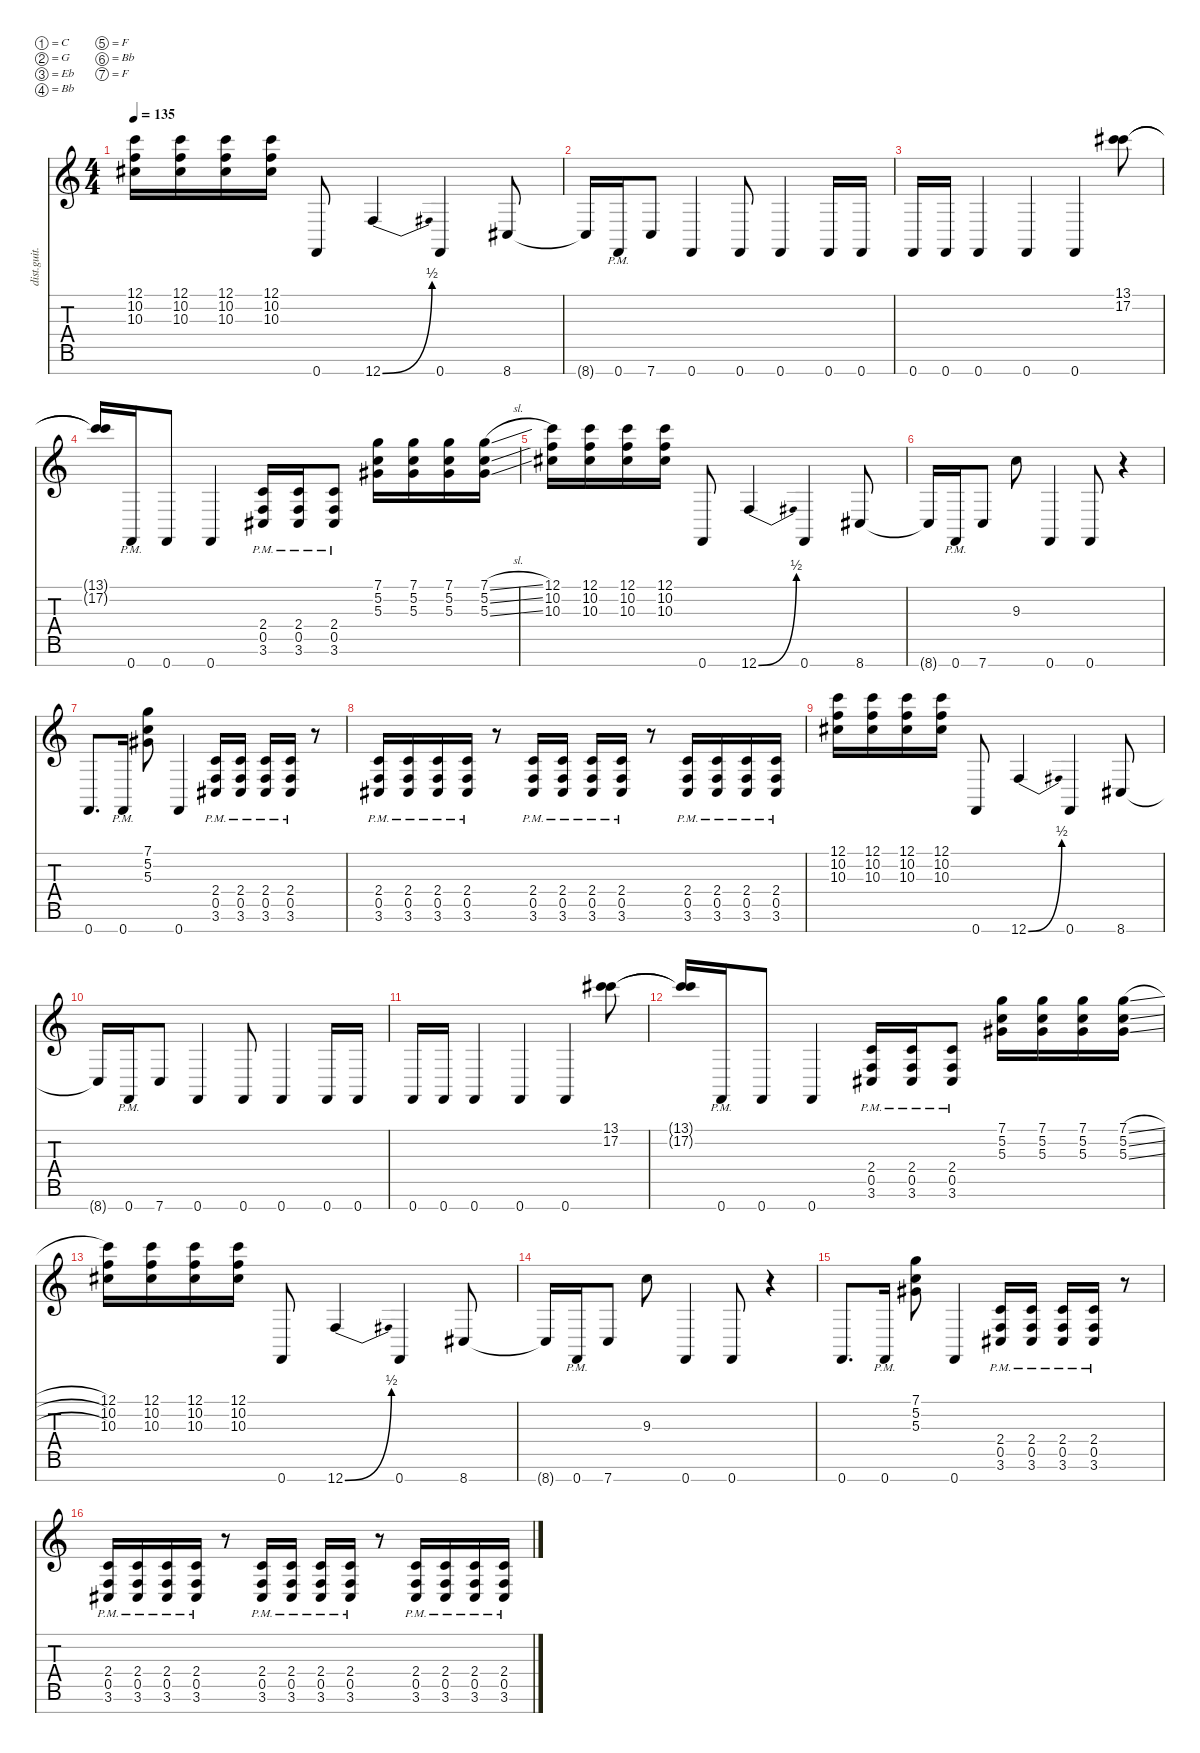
\defaultSystemsLayout 4
\hideDynamics
\bracketExtendMode nobrackets
\track ("Rhythm " "dist.guit.") {instrument distortionguitar}
\staff {score tabs}
\tuning (C4 G3 Eb3 Bb2 F2 Bb1 F1)
\ts (4 4)
\tempo 135
\clef g2
\ks c
(10.3{acc #} 12.1 10.2).16{dy mf} (10.3{acc #} 12.1 10.2).16 (10.3{acc #} 12.1 10.2).16 (10.3{acc #} 12.1 10.2).16 0.7.8 12.7{be (bend 46.199999999999996 0 60 2)}.4 0.7.4 8.7{acc #}.8 |
8.7{t acc #}.16 0.7{pm}.16 7.7.8 0.7.4 0.7.8 0.7.4 0.7.16 0.7.16 |
0.7.16 0.7.16 0.7.4 0.7.4 0.7.4 (17.2 13.1{acc #}).8 |
(17.2{t} 13.1{t acc #}).16 0.7{pm}.16 0.7.8 0.7.4 (3.6{pm acc #} 0.5{pm} 2.4{pm}).16 (3.6{pm acc #} 0.5{pm} 2.4{pm}).16 (3.6{pm acc #} 0.5{pm} 2.4{pm}).8 (5.3{acc #} 5.2 7.1).16 (5.3{acc #} 5.2 7.1).16 (5.3{acc #} 5.2 7.1).16 (5.3{sl acc #} 5.2{sl} 7.1{sl}).16 |
(10.3{acc #} 12.1 10.2).16 (10.3{acc #} 12.1 10.2).16 (10.3{acc #} 12.1 10.2).16 (10.3{acc #} 12.1 10.2).16 0.7.8 12.7{be (bend 46.199999999999996 0 60 2)}.4 0.7.4 8.7{acc #}.8 |
8.7{t acc #}.16 0.7{pm}.16 7.7.8 9.3.8 0.7.4 0.7.8 r.4 |
0.7.8{d} 0.7{pm}.16 (5.3{acc #} 5.2 7.1).8 0.7.4 (3.6{pm acc #} 0.5{pm} 2.4{pm}).16 (3.6{pm acc #} 0.5{pm} 2.4{pm}).16 (3.6{pm acc #} 0.5{pm} 2.4{pm}).16 (3.6{pm acc #} 0.5{pm} 2.4{pm}).16 r.8 |
(3.6{pm acc #} 0.5{pm} 2.4{pm}).16 (3.6{pm acc #} 0.5{pm} 2.4{pm}).16 (3.6{pm acc #} 0.5{pm} 2.4{pm}).16 (3.6{pm acc #} 0.5{pm} 2.4{pm}).16 r.8 (3.6{pm acc #} 0.5{pm} 2.4{pm}).16 (3.6{pm acc #} 0.5{pm} 2.4{pm}).16 (3.6{pm acc #} 0.5{pm} 2.4{pm}).16 (3.6{pm acc #} 0.5{pm} 2.4{pm}).16 r.8 (3.6{pm acc #} 0.5{pm} 2.4{pm}).16 (3.6{pm acc #} 0.5{pm} 2.4{pm}).16 (3.6{pm acc #} 0.5{pm} 2.4{pm}).16 (3.6{pm acc #} 0.5{pm} 2.4{pm}).16 |
(10.3{acc #} 12.1 10.2).16 (10.3{acc #} 12.1 10.2).16 (10.3{acc #} 12.1 10.2).16 (10.3{acc #} 12.1 10.2).16 0.7.8 12.7{be (bend 46.199999999999996 0 60 2)}.4 0.7.4 8.7{acc #}.8 |
8.7{t acc #}.16 0.7{pm}.16 7.7.8 0.7.4 0.7.8 0.7.4 0.7.16 0.7.16 |
0.7.16 0.7.16 0.7.4 0.7.4 0.7.4 (17.2 13.1{acc #}).8 |
(17.2{t} 13.1{t acc #}).16 0.7{pm}.16 0.7.8 0.7.4 (3.6{pm acc #} 0.5{pm} 2.4{pm}).16 (3.6{pm acc #} 0.5{pm} 2.4{pm}).16 (3.6{pm acc #} 0.5{pm} 2.4{pm}).8 (5.3{acc #} 5.2 7.1).16 (5.3{acc #} 5.2 7.1).16 (5.3{acc #} 5.2 7.1).16 (5.3{sl acc #} 5.2{sl} 7.1{sl}).16 |
(10.3{acc #} 12.1 10.2).16 (10.3{acc #} 12.1 10.2).16 (10.3{acc #} 12.1 10.2).16 (10.3{acc #} 12.1 10.2).16 0.7.8 12.7{be (bend 46.199999999999996 0 60 2)}.4 0.7.4 8.7{acc #}.8 |
8.7{t acc #}.16 0.7{pm}.16 7.7.8 9.3.8 0.7.4 0.7.8 r.4 |
0.7.8{d} 0.7{pm}.16 (5.3{acc #} 5.2 7.1).8 0.7.4 (3.6{pm acc #} 0.5{pm} 2.4{pm}).16 (3.6{pm acc #} 0.5{pm} 2.4{pm}).16 (3.6{pm acc #} 0.5{pm} 2.4{pm}).16 (3.6{pm acc #} 0.5{pm} 2.4{pm}).16 r.8 |
(3.6{pm acc #} 0.5{pm} 2.4{pm}).16 (3.6{pm acc #} 0.5{pm} 2.4{pm}).16 (3.6{pm acc #} 0.5{pm} 2.4{pm}).16 (3.6{pm acc #} 0.5{pm} 2.4{pm}).16 r.8 (3.6{pm acc #} 0.5{pm} 2.4{pm}).16 (3.6{pm acc #} 0.5{pm} 2.4{pm}).16 (3.6{pm acc #} 0.5{pm} 2.4{pm}).16 (3.6{pm acc #} 0.5{pm} 2.4{pm}).16 r.8 (3.6{pm acc #} 0.5{pm} 2.4{pm}).16 (3.6{pm acc #} 0.5{pm} 2.4{pm}).16 (3.6{pm acc #} 0.5{pm} 2.4{pm}).16 (3.6{pm acc #} 0.5{pm} 2.4{pm}).16
